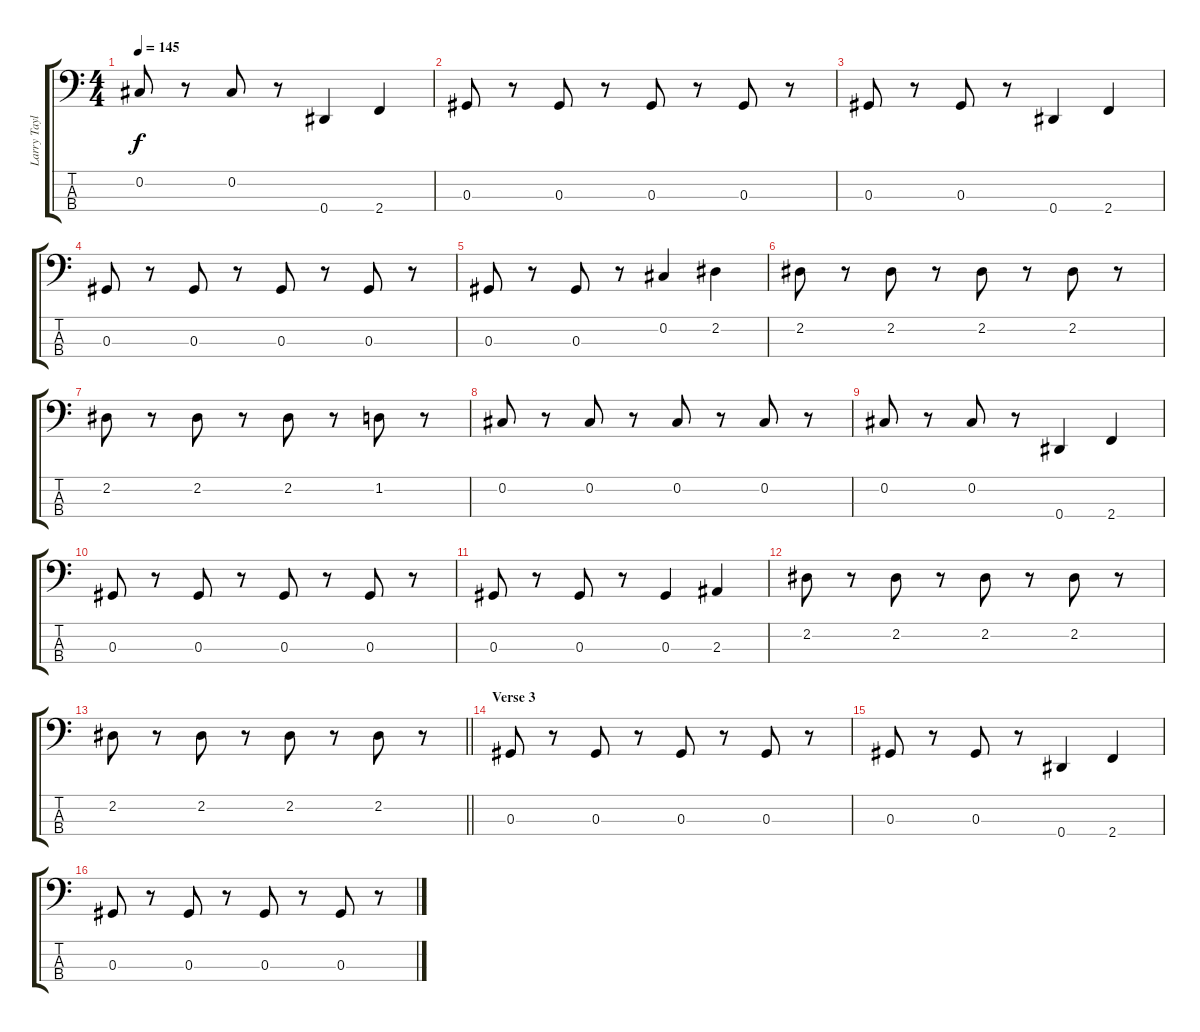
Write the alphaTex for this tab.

\track ("Larry Taylor" "Larry Tayl") {instrument electricbassfinger}
\staff {score tabs}
\tuning (Gb2 Db2 Ab1 Eb1) {hide}
\ts (4 4)
\tempo 145
\clef f4
\ks c
0.2.8{dy f} r.8 0.2.8 r.8 0.4.4 2.4.4 |
0.3.8 r.8 0.3.8 r.8 0.3.8 r.8 0.3.8 r.8 |
0.3.8 r.8 0.3.8 r.8 0.4.4 2.4.4 |
0.3.8 r.8 0.3.8 r.8 0.3.8 r.8 0.3.8 r.8 |
0.3.8 r.8 0.3.8 r.8 0.2.4 2.2.4 |
2.2.8 r.8 2.2.8 r.8 2.2.8 r.8 2.2.8 r.8 |
2.2.8 r.8 2.2.8 r.8 2.2.8 r.8 1.2.8 r.8 |
0.2.8 r.8 0.2.8 r.8 0.2.8 r.8 0.2.8 r.8 |
0.2.8 r.8 0.2.8 r.8 0.4.4 2.4.4 |
0.3.8 r.8 0.3.8 r.8 0.3.8 r.8 0.3.8 r.8 |
0.3.8 r.8 0.3.8 r.8 0.3.4 2.3.4 |
2.2.8 r.8 2.2.8 r.8 2.2.8 r.8 2.2.8 r.8 |
\barLineRight lightlight
2.2.8 r.8 2.2.8 r.8 2.2.8 r.8 2.2.8 r.8 |
\section ("" "Verse 3")
0.3.8 r.8 0.3.8 r.8 0.3.8 r.8 0.3.8 r.8 |
0.3.8 r.8 0.3.8 r.8 0.4.4 2.4.4 |
0.3.8 r.8 0.3.8 r.8 0.3.8 r.8 0.3.8 r.8
